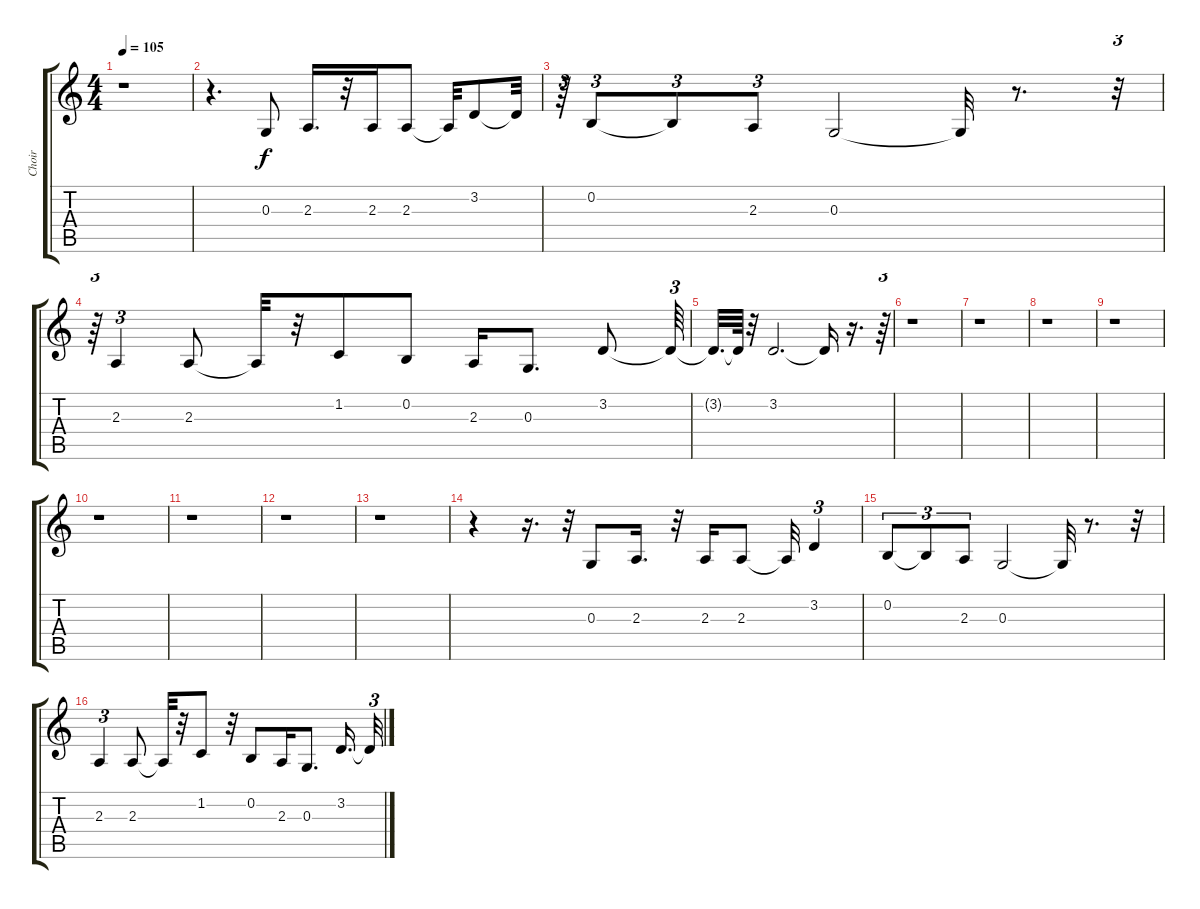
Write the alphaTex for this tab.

\track ("Choir   " "Choir   ") {instrument choiraahs}
\staff {score tabs}
\tuning (E4 B3 G3 D3 A2 E2) {hide}
\ts (4 4)
\tempo 105
\clef g2
\ks c
r.1{dy f} |
r.4{d} 0.3.8 2.3.16{d} r.32 2.3.16 2.3.8 2.3{t}.32 3.2.8 3.2{t}.32 |
r.64{tu (3 2)} 0.2.8{tu (3 2)} 0.2{t}.8{tu (3 2)} 2.3.8{tu (3 2)} 0.3.2 0.3{t}.32 r.8{d} r.32{tu (3 2)} |
r.64{tu (3 2)} 2.3.4{tu (3 2)} 2.3.8 2.3{t}.32 r.32 1.2.8 0.2.8 2.3.16 0.3.8{d} 3.2.8 3.2{t}.64{tu (3 2)} |
3.2{t}.32{d} 3.2{t}.64 r.32 3.2.2{d} 3.2{t}.16 r.16{d} r.64{tu (3 2)} |
r.1 |
r.1 |
r.1 |
r.1 |
r.1 |
r.1 |
r.1 |
r.1 |
r.4 r.16{d} r.32{tu (3 2)} 0.3.8 2.3.16{d} r.32 2.3.16 2.3.8 2.3{t}.32 3.2.4{tu (3 2)} |
0.2.8{tu (3 2)} 0.2{t}.8{tu (3 2)} 2.3.8{tu (3 2)} 0.3.2 0.3{t}.32 r.8{d} r.32 |
2.3.4{tu (3 2)} 2.3.8 2.3{t}.32 r.32 1.2.8 r.32 0.2.8 2.3.16 0.3.8{d} 3.2.16{d} 3.2{t}.32{tu (3 2)}
